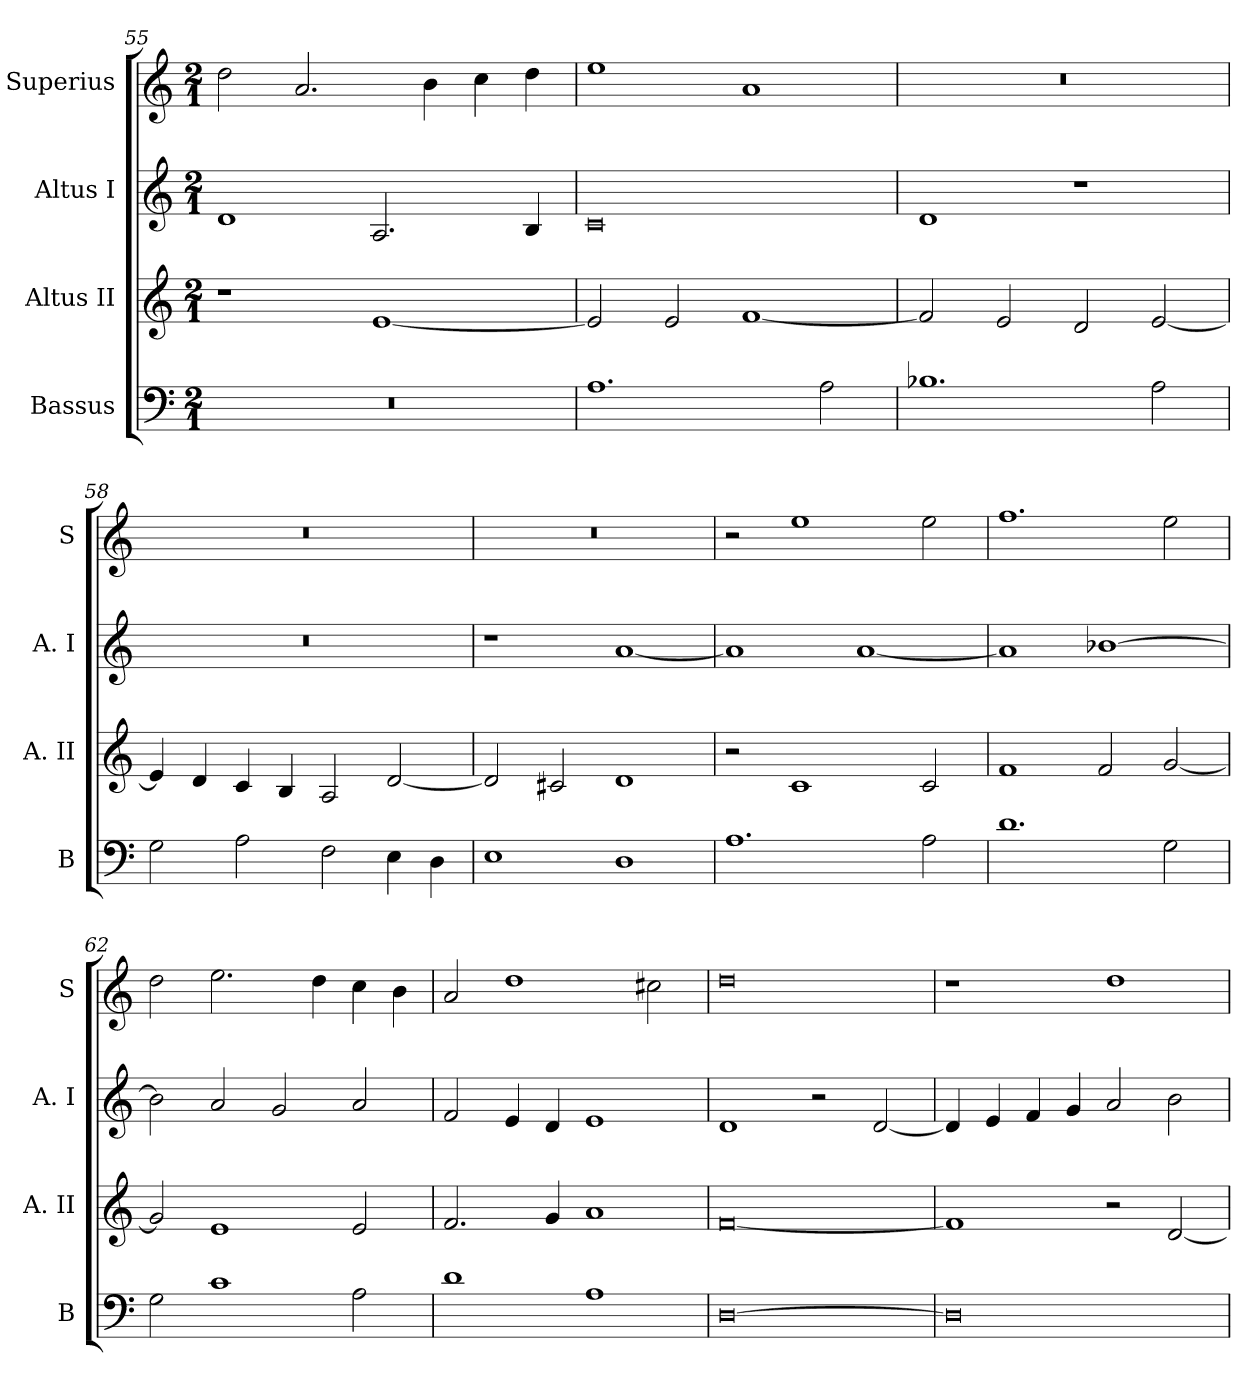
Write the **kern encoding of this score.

**kern	**kern	**kern	**kern
*part4	*part3	*part2	*part1
*staff4	*staff3	*staff2	*staff1
*I"Bassus	*I"Altus II	*I"Altus I	*I"Superius
*I'B	*I'A. II	*I'A. I	*I'S
*clefF4	*clefG2	*clefG2	*clefG2
*k[]	*k[]	*k[]	*k[]
*C:	*C:	*C:	*C:
*M2/1	*M2/1	*M2/1	*M2/1
=55	=55	=55	=55
0r	1r	1d	2dd
.	.	.	2.a
.	[1e	2.A	.
.	.	.	4b
.	.	.	4cc
.	.	4B	4dd
=56	=56	=56	=56
1.A	2e]	0c	1ee
.	2e	.	.
.	[1f	.	1a
2A	.	.	.
=57	=57	=57	=57
1.B-X	2f]	1d	0r
.	2e	.	.
.	2d	1r	.
2A	[2e	.	.
=58	=58	=58	=58
2G	4e]	0r	0r
.	4d	.	.
2A	4c	.	.
.	4B	.	.
2F	2A	.	.
4E	[2d	.	.
4D	.	.	.
=59	=59	=59	=59
1E	2d]	1r	0r
.	2c#X	.	.
1D	1d	[1a	.
=60	=60	=60	=60
1.A	2r	1a]	2r
.	1c	.	1ee
.	.	[1a	.
2A	2c	.	2ee
=61	=61	=61	=61
1.d	1f	1a]	1.ff
.	2f	[1b-X	.
2G	[2g	.	2ee
=62	=62	=62	=62
2G	2g]	2b-]	2dd
1c	1e	2a	2.ee
.	.	2g	.
.	.	.	4dd
2A	2e	2a	4cc
.	.	.	4b
=63	=63	=63	=63
1d	2.f	2f	2a
.	.	4e	1dd
.	4g	4d	.
1A	1a	1e	.
.	.	.	2cc#X
=64	=64	=64	=64
[0D	[0f	1d	0dd
.	.	2r	.
.	.	[2d	.
=65	=65	=65	=65
0D]	1f]	4d]	1r
.	.	4e	.
.	.	4f	.
.	.	4g	.
.	2r	2a	1dd
.	[2d	2b	.
=	=	=	=
*-	*-	*-	*-
